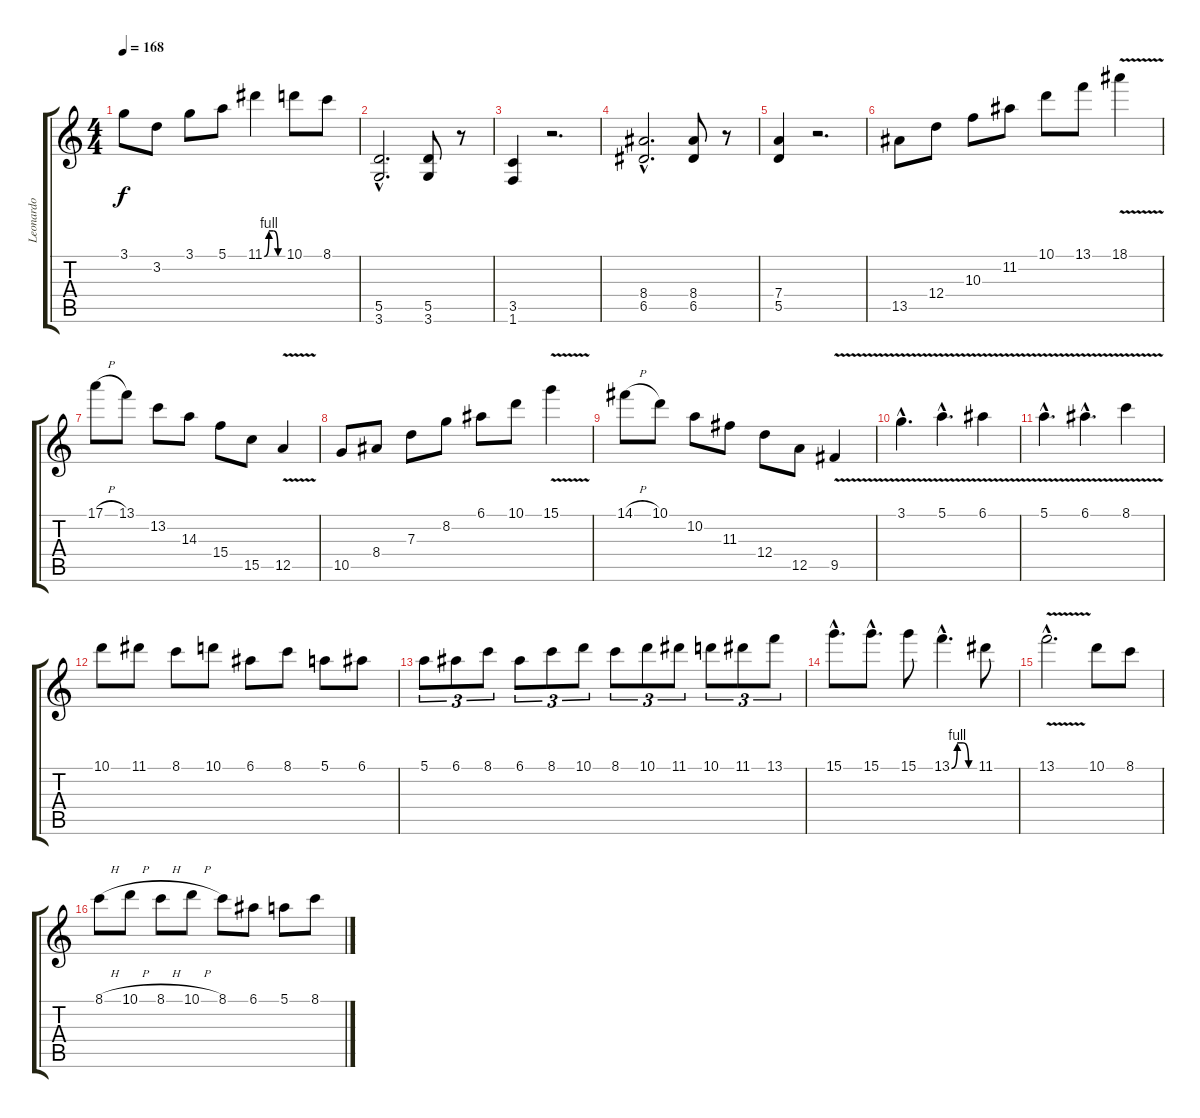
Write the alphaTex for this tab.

\track ("Leonardo" "Leonardo") {instrument distortionguitar}
\staff {score tabs}
\tuning (E4 B3 G3 D3 A2 E2) {hide}
\ts (4 4)
\tempo 168
\clef g2
\ks c
3.1.8{dy f} 3.2.8 3.1.8 5.1.8 11.1{be (custom 0 0 15 4 30 4 45 0 60 0)}.4 10.1.8 8.1.8 |
(5.5{hac} 3.6{hac}).2{d} (5.5 3.6).8 r.8 |
(3.5 1.6).4 r.2{d} |
(8.4{hac} 6.5{hac}).2{d} (8.4 6.5).8 r.8 |
(7.4 5.5).4 r.2{d} |
13.5.8 12.4.8 10.3.8 11.2.8 10.1.8 13.1.8 18.1{v}.4 |
17.1{h}.8 13.1.8 13.2.8 14.3.8 15.4.8 15.5.8 12.5{v}.4 |
10.5.8 8.4.8 7.3.8 8.2.8 6.1.8 10.1.8 15.1{v}.4 |
14.1{h}.8 10.1.8 10.2.8 11.3.8 12.4.8 12.5.8 9.5{v}.4 |
3.1{v hac}.4{d} 5.1{v hac}.4{d} 6.1{v}.4 |
5.1{v hac}.4{d} 6.1{v hac}.4{d} 8.1{v}.4 |
10.1.8 11.1.8 8.1.8 10.1.8 6.1.8 8.1.8 5.1.8 6.1.8 |
5.1.8{tu (3 2)} 6.1.8{tu (3 2)} 8.1.8{tu (3 2)} 6.1.8{tu (3 2)} 8.1.8{tu (3 2)} 10.1.8{tu (3 2)} 8.1.8{tu (3 2)} 10.1.8{tu (3 2)} 11.1.8{tu (3 2)} 10.1.8{tu (3 2)} 11.1.8{tu (3 2)} 13.1.8{tu (3 2)} |
15.1{hac}.8{d} 15.1{hac}.8{d} 15.1.8 13.1{be (custom 0 0 15 4 30 4 45 0 60 0) hac}.4{d} 11.1.8 |
13.1{v hac}.2{d} 10.1.8 8.1.8 |
8.1{h}.8 10.1{h}.8 8.1{h}.8 10.1{h}.8 8.1.8 6.1.8 5.1.8 8.1.8
